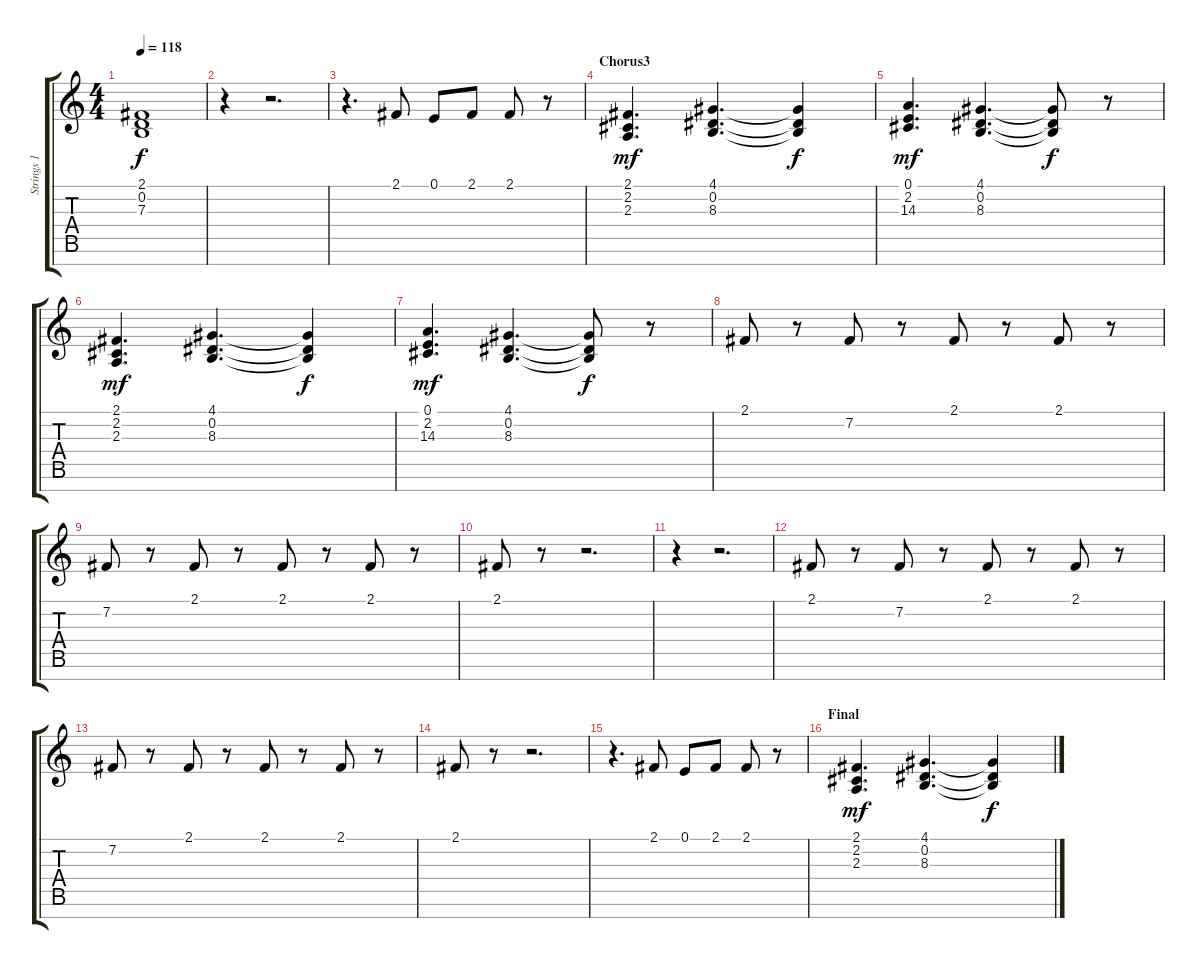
\track ("Strings 1" "Strings 1") {instrument stringensemble1}
\staff {score tabs}
\tuning (E4 B3 G3 D3 A2 E2 B1) {hide}
\ts (4 4)
\tempo 118
\clef g2
\ks c
(2.1{t} 0.2{t} 7.3{t}).1{dy f} |
r.4 r.2{d} |
r.4{d} 2.1.8 0.1.8 2.1.8 2.1.8 r.8 |
\section ("" "Chorus3")
(2.1 2.2 2.3).4{d dy mf} (4.1 0.2 8.3).4{d} (4.1{t} 0.2{t} 8.3{t}).4{dy f} |
(0.1 2.2 14.3).4{d dy mf} (4.1 0.2 8.3).4{d} (4.1{t} 0.2{t} 8.3{t}).8{dy f} r.8 |
(2.1 2.2 2.3).4{d dy mf} (4.1 0.2 8.3).4{d} (4.1{t} 0.2{t} 8.3{t}).4{dy f} |
(0.1 2.2 14.3).4{d dy mf} (4.1 0.2 8.3).4{d} (4.1{t} 0.2{t} 8.3{t}).8{dy f} r.8 |
2.1.8 r.8 7.2.8 r.8 2.1.8 r.8 2.1.8 r.8 |
7.2.8 r.8 2.1.8 r.8 2.1.8 r.8 2.1.8 r.8 |
2.1.8 r.8 r.2{d} |
r.4 r.2{d} |
2.1.8 r.8 7.2.8 r.8 2.1.8 r.8 2.1.8 r.8 |
7.2.8 r.8 2.1.8 r.8 2.1.8 r.8 2.1.8 r.8 |
2.1.8 r.8 r.2{d} |
r.4{d} 2.1.8 0.1.8 2.1.8 2.1.8 r.8 |
\section ("" "Final")
(2.1 2.2 2.3).4{d dy mf} (4.1 0.2 8.3).4{d} (4.1{t} 0.2{t} 8.3{t}).4{dy f}
